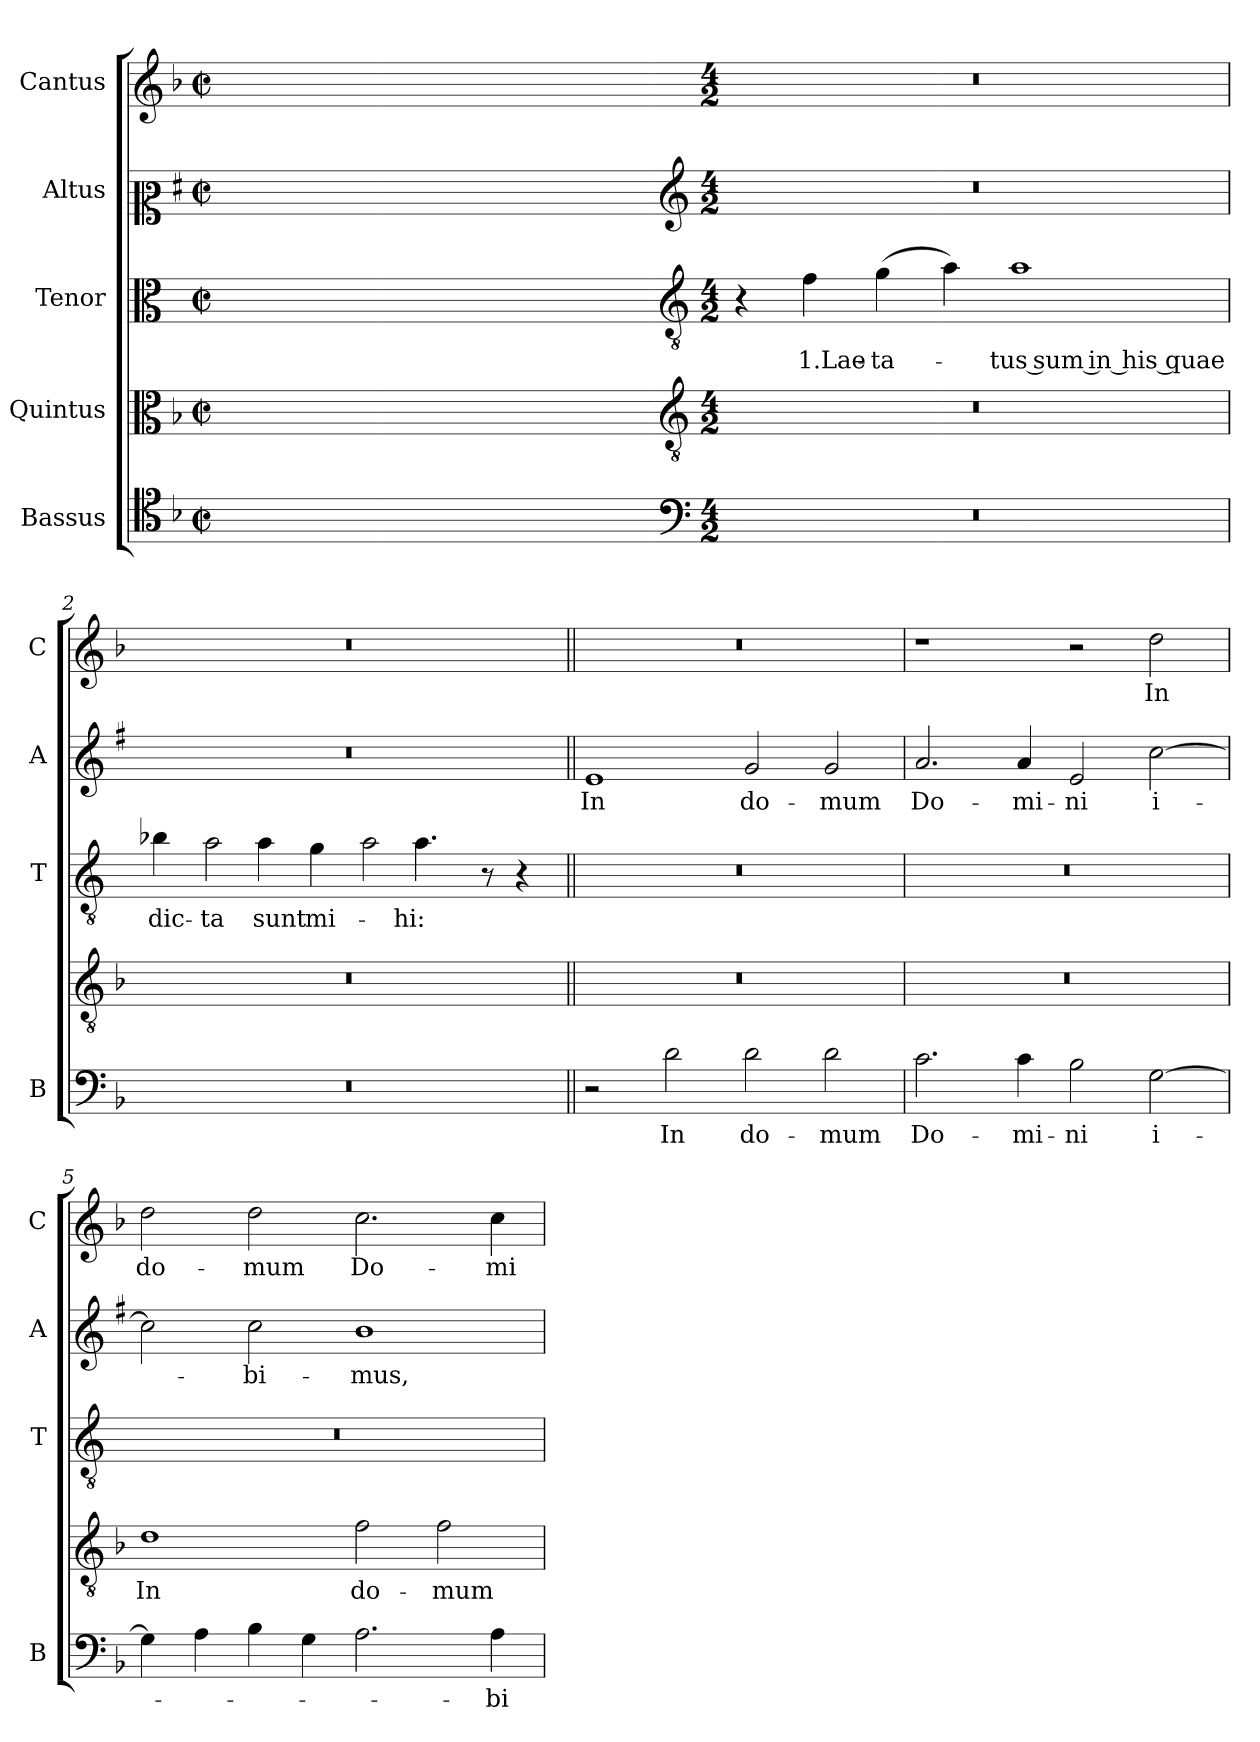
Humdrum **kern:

**kern	**text	**kern	**text	**kern	**text	**kern	**text	**kern	**text
*part5	*part5	*part4	*part4	*part3	*part3	*part2	*part2	*part1	*part1
*staff5	*staff5	*staff4	*staff4	*staff3	*staff3	*staff2	*staff2	*staff1	*staff1
*I"Bassus	*	*I"Quintus	*	*I"Tenor	*	*I"Altus	*	*I"Cantus	*
*I'B	*	*	*	*I'T	*	*I'A	*	*I'C	*
*clefC4	*	*clefC3	*	*clefC3	*	*clefC2	*	*clefG2	*
*	*	*	*	*ITrd4c7	*	*ITrd1c2	*	*	*
*k[b-]	*	*k[b-]	*	*k[b-]	*	*k[b-]	*	*k[b-]	*
*F:	*	*F:	*	*F:	*	*F:	*	*F:	*
*M2/2	*	*M2/2	*	*M2/2	*	*M2/2	*	*M2/2	*
*met(c|)	*	*met(c|)	*	*met(c|)	*	*met(c|)	*	*met(c|)	*
=	=	=	=	=	=	=	=	=	=
1ryy	.	1ryy	.	1ryy	.	1ryy	.	1ryy	.
=1X-	=1X-	=1X-	=1X-	=1X-	=1X-	=1X-	=1X-	=1X-	=1X-
4ryy	.	4ryy	.	4ryy	.	4ryy	.	4ryy	.
4ryy	.	4ryy	.	4ryy	.	4ryy	.	4ryy	.
4ryy	.	4ryy	.	4ryy	.	4ryy	.	4ryy	.
4ryy	.	4ryy	.	4ryy	.	4ryy	.	4ryy	.
=1-	=1-	=1-	=1-	=1-	=1-	=1-	=1-	=1-	=1-
*clefF4	*	*clefGv2	*	*clefGv2	*	*clefG2	*	*	*
*M4/2	*	*M4/2	*	*M4/2	*	*M4/2	*	*M4/2	*
0r	.	0r	.	4r	.	0r	.	0r	.
!	!	!	!	!	!LO:LY:b	!	!	!	!
.	.	.	.	4B-\	1.Lae-	.	.	.	.
!	!	!	!	!	!LO:LY:b	!	!	!	!
.	.	.	.	(>4c\	-ta-	.	.	.	.
.	.	.	.	4d\)	.	.	.	.	.
!	!	!	!	!	!LO:LY:b	!	!	!	!
.	.	.	.	1d	-tus sum in his quae	.	.	.	.
=2	=2	=2	=2	=2	=2	=2	=2	=2	=2
!	!	!	!	!	!LO:LY:b	!	!	!	!
0r	.	0r	.	4e-X\	dic-	0r	.	0r	.
!	!	!	!	!LO:N:head=open	!LO:LY:b	!	!	!	!
.	.	.	.	4d\	-ta	.	.	.	.
!	!	!	!	!	!LO:LY:b	!	!	!	!
.	.	.	.	4d\	sunt	.	.	.	.
!	!	!	!	!	!LO:LY:b	!	!	!	!
.	.	.	.	4c\	mi-	.	.	.	.
!	!	!	!	!LO:N:head=open	!	!	!	!	!
.	.	.	.	4d\	.	.	.	.	.
!	!	!	!	!	!LO:LY:b	!	!	!	!
.	.	.	.	4.d\	-hi:	.	.	.	.
.	.	.	.	8r	.	.	.	.	.
.	.	.	.	4r	.	.	.	.	.
!!LO:LB:g=z
=3||	=3||	=3||	=3||	=3||	=3||	=3||	=3||	=3||	=3||
!	!	!	!	!	!	!	!LO:LY:b	!	!
2r	.	0r	.	0r	.	1d	In	0r	.
!	!LO:LY:b	!	!	!	!	!	!	!	!
2d\	In	.	.	.	.	.	.	.	.
!	!LO:LY:b	!	!	!	!	!	!LO:LY:b	!	!
2d\	do-	.	.	.	.	2f/	do-	.	.
!	!LO:LY:b	!	!	!	!	!	!LO:LY:b	!	!
2d\	-mum	.	.	.	.	2f/	-mum	.	.
=4	=4	=4	=4	=4	=4	=4	=4	=4	=4
!	!LO:LY:b	!	!	!	!	!	!LO:LY:b	!	!
2.c\	Do-	0r	.	0r	.	2.g/	Do-	1r	.
!	!LO:LY:b	!	!	!	!	!	!LO:LY:b	!	!
4c\	-mi-	.	.	.	.	4g/	-mi-	.	.
!	!LO:LY:b	!	!	!	!	!	!LO:LY:b	!	!
2B-\	-ni	.	.	.	.	2d/	-ni	2r	.
!	!LO:LY:b	!	!	!	!	!	!LO:LY:b	!	!LO:LY:b
[2G\	i-	.	.	.	.	[2b-\	i-	2dd\	In
=5	=5	=5	=5	=5	=5	=5	=5	=5	=5
!	!	!	!LO:LY:b	!	!	!	!	!	!LO:LY:b
4G\]	.	1d	In	0r	.	2b-\]	.	2dd\	do-
4A\	.	.	.	.	.	.	.	.	.
!	!	!	!	!	!	!	!LO:LY:b	!	!LO:LY:b
4B-\	.	.	.	.	.	2b-\	-bi-	2dd\	-mum
4G\	.	.	.	.	.	.	.	.	.
!	!	!	!LO:LY:b	!	!	!	!LO:LY:b	!	!LO:LY:b
2.A\	.	2f\	do-	.	.	1a	-mus,	2.cc\	Do-
!	!	!	!LO:LY:b	!	!	!	!	!	!
.	.	2f\	-mum	.	.	.	.	.	.
!	!LO:LY:b	!	!	!	!	!	!	!	!LO:LY:b
4A\	-bi-	.	.	.	.	.	.	4cc\	-mi-
=	=	=	=	=	=	=	=	=	=
*-	*-	*-	*-	*-	*-	*-	*-	*-	*-
